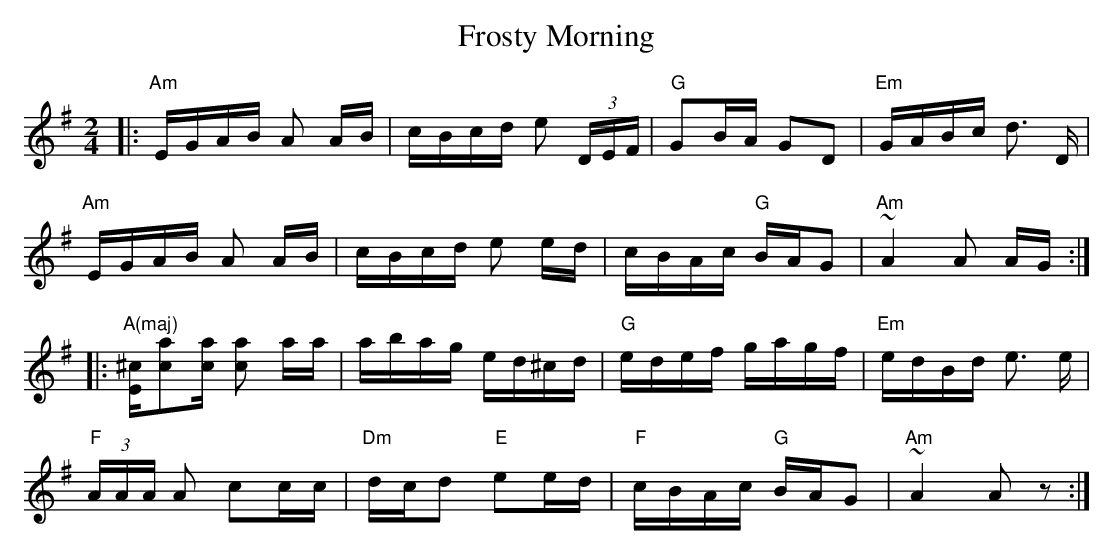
X:1
T: Frosty Morning
M: 2/4
L: 1/16
K: G
|:\
"Am"EGAB A2 AB|cBcd e2 (3DEF|"G"G2BA G2D2|"Em"GABc d3 D|
"Am"EGAB A2 AB|cBcd e2 ed|cBAc "G"BAG2|"Am"~A4A2 AG:|
|:\
"A(maj)"[E^c][c2a2][ca] [c2a2] aa|abag ed^cd|"G"edef gagf|"Em"edBd e3 e|
"F"(3AAA A2 c2cc|"Dm"dcd2 "E"e2ed|"F"cBAc "G"BAG2|"Am"~A4A2z2:|
